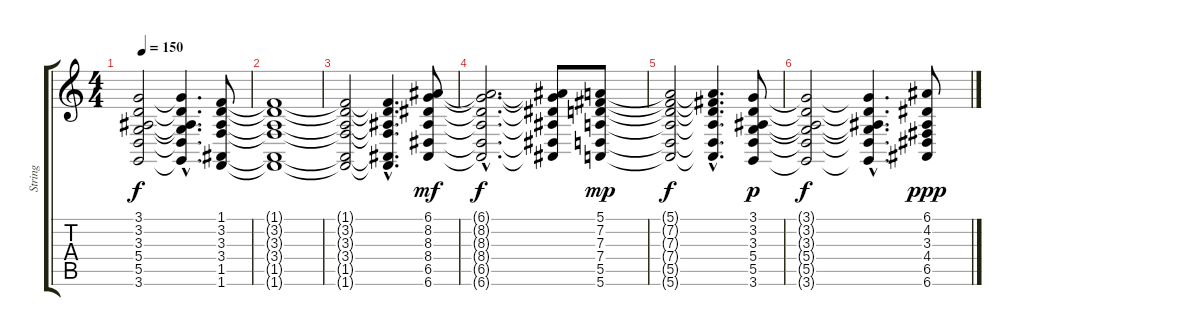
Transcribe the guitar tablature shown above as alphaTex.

\track ("String" "String") {instrument stringensemble1}
\staff {score tabs}
\tuning (E4 B3 G3 D3 A2 E2) {hide}
\ts (4 4)
\tempo 150
\clef g2
\ks c
(3.1{t} 3.2{t} 3.3{t} 5.4{t} 5.5{t} 3.6{t}).2{dy f} (3.1{hac t} 3.2{hac t} 3.3{hac t} 5.4{hac t} 5.5{hac t} 3.6{hac t}).4{d} (1.1 3.2 3.3 3.4 1.5 1.6).8 |
(1.1{t} 3.2{t} 3.3{t} 3.4{t} 1.5{t} 1.6{t}).1 |
(1.1{t} 3.2{t} 3.3{t} 3.4{t} 1.5{t} 1.6{t}).2 (1.1{hac t} 3.2{hac t} 3.3{hac t} 3.4{hac t} 1.5{hac t} 1.6{hac t}).4{d} (6.1 8.2 8.3 8.4 6.5 6.6).8{dy mf} |
(6.1{hac t} 8.2{hac t} 8.3{hac t} 8.4{hac t} 6.5{hac t} 6.6{hac t}).2{d dy f} (6.1{t} 8.2{t} 8.3{t} 8.4{t} 6.5{t} 6.6{t}).8 (5.1 7.2 7.3 7.4 5.5 5.6).8{dy mp} |
(5.1{t} 7.2{t} 7.3{t} 7.4{t} 5.5{t} 5.6{t}).2{dy f} (5.1{hac t} 7.2{hac t} 7.3{hac t} 7.4{hac t} 5.5{hac t} 5.6{hac t}).4{d} (3.1 3.2 3.3 5.4 5.5 3.6).8{dy p} |
(3.1{t} 3.2{t} 3.3{t} 5.4{t} 5.5{t} 3.6{t}).2{dy f} (3.1{hac t} 3.2{hac t} 3.3{hac t} 5.4{hac t} 5.5{hac t} 3.6{hac t}).4{d} (6.1 4.2 3.3 4.4 6.5 6.6).8{dy ppp}
